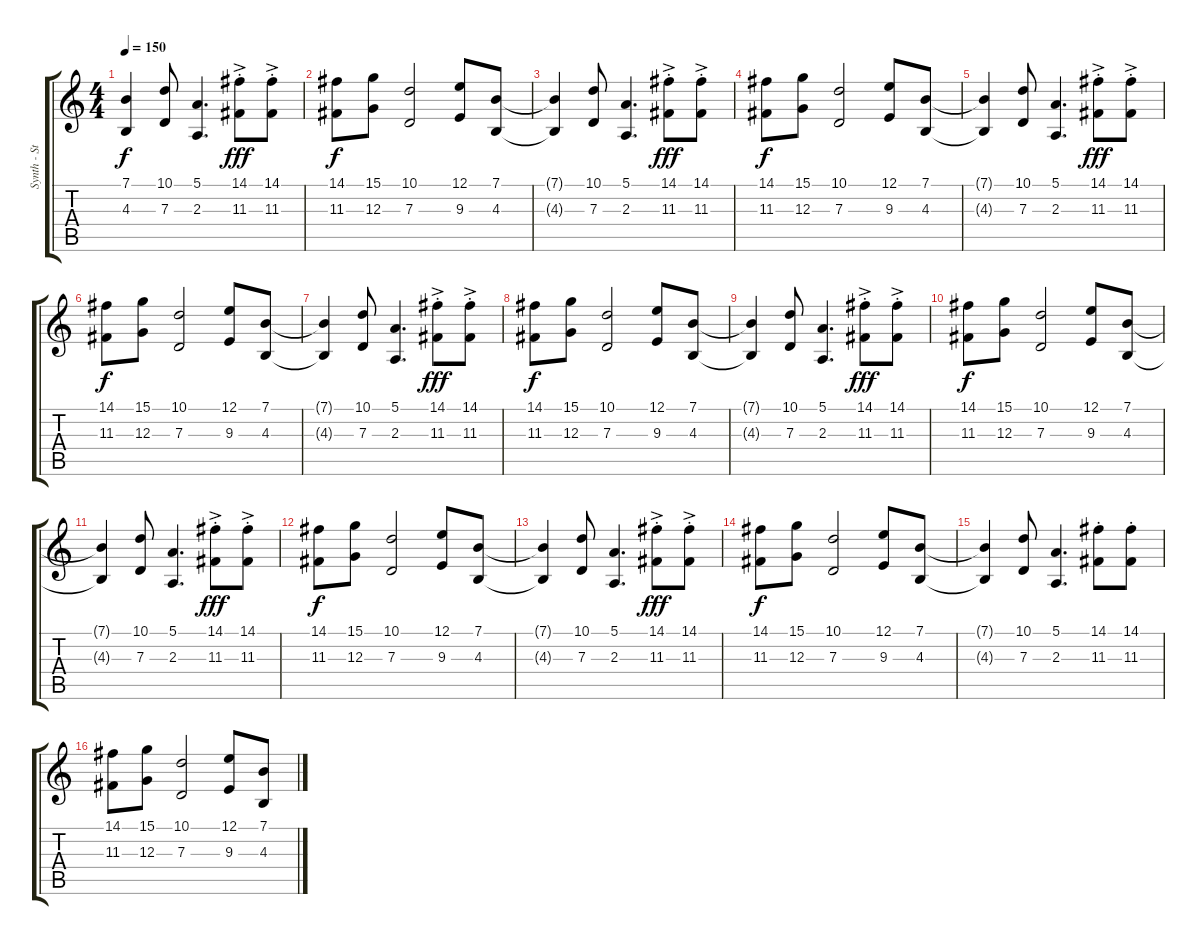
\track ("Synth - Strings 2" "Synth - St") {instrument stringensemble1}
\staff {score tabs}
\tuning (E4 B3 G3 D3 A2 E2) {hide}
\ts (4 4)
\tempo 150
\clef g2
\ks c
(7.1{t} 4.3{t}).4{dy f} (10.1 7.3).8 (5.1 2.3).4{d} (14.1{ac st} 11.3{ac st}).8{dy fff} (14.1{ac st} 11.3{ac st}).8 |
(14.1 11.3).8{dy f} (15.1 12.3).8 (10.1 7.3).2 (12.1 9.3).8 (7.1 4.3).8 |
(7.1{t} 4.3{t}).4 (10.1 7.3).8 (5.1 2.3).4{d} (14.1{ac st} 11.3{ac st}).8{dy fff} (14.1{ac st} 11.3{ac st}).8 |
(14.1 11.3).8{dy f} (15.1 12.3).8 (10.1 7.3).2 (12.1 9.3).8 (7.1 4.3).8 |
(7.1{t} 4.3{t}).4 (10.1 7.3).8 (5.1 2.3).4{d} (14.1{ac st} 11.3{ac st}).8{dy fff} (14.1{ac st} 11.3{ac st}).8 |
(14.1 11.3).8{dy f} (15.1 12.3).8 (10.1 7.3).2 (12.1 9.3).8 (7.1 4.3).8 |
(7.1{t} 4.3{t}).4 (10.1 7.3).8 (5.1 2.3).4{d} (14.1{ac st} 11.3{ac st}).8{dy fff} (14.1{ac st} 11.3{ac st}).8 |
(14.1 11.3).8{dy f} (15.1 12.3).8 (10.1 7.3).2 (12.1 9.3).8 (7.1 4.3).8 |
(7.1{t} 4.3{t}).4 (10.1 7.3).8 (5.1 2.3).4{d} (14.1{ac st} 11.3{ac st}).8{dy fff} (14.1{ac st} 11.3{ac st}).8 |
(14.1 11.3).8{dy f} (15.1 12.3).8 (10.1 7.3).2 (12.1 9.3).8 (7.1 4.3).8 |
(7.1{t} 4.3{t}).4 (10.1 7.3).8 (5.1 2.3).4{d} (14.1{ac st} 11.3{ac st}).8{dy fff} (14.1{ac st} 11.3{ac st}).8 |
(14.1 11.3).8{dy f} (15.1 12.3).8 (10.1 7.3).2 (12.1 9.3).8 (7.1 4.3).8 |
(7.1{t} 4.3{t}).4 (10.1 7.3).8 (5.1 2.3).4{d} (14.1{ac st} 11.3{ac st}).8{dy fff} (14.1{ac st} 11.3{ac st}).8 |
(14.1 11.3).8{dy f} (15.1 12.3).8 (10.1 7.3).2 (12.1 9.3).8 (7.1 4.3).8 |
(7.1{t} 4.3{t}).4 (10.1 7.3).8 (5.1 2.3).4{d} (14.1{st} 11.3{st}).8 (14.1{st} 11.3{st}).8 |
(14.1 11.3).8 (15.1 12.3).8 (10.1 7.3).2 (12.1 9.3).8 (7.1 4.3).8
